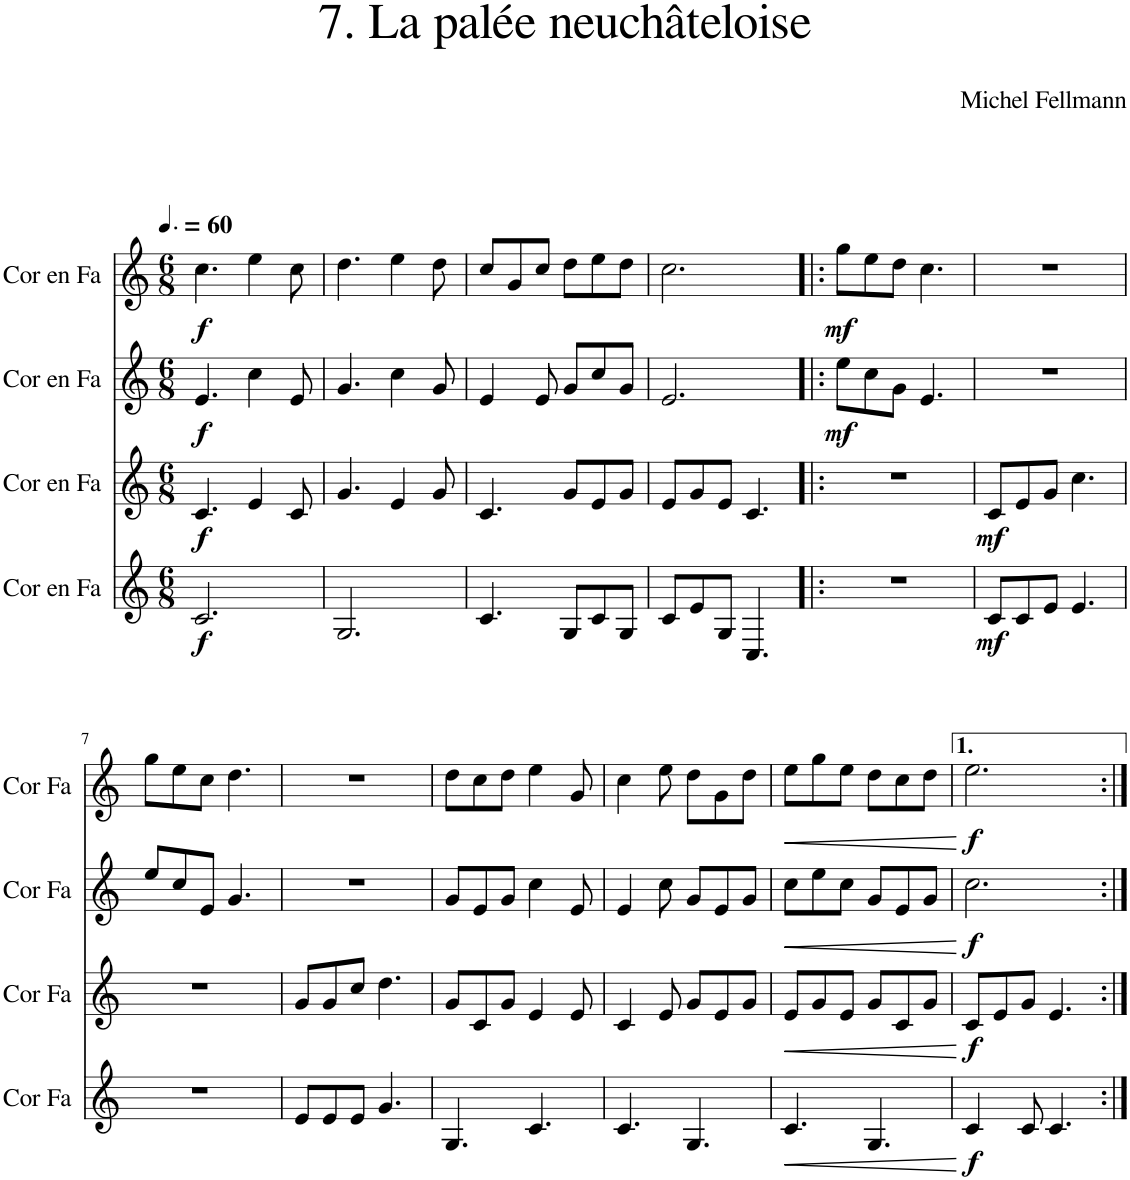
**kern	**dynam	**kern	**dynam	**kern	**dynam	**kern	**dynam
*part4	*part4	*part3	*part3	*part2	*part2	*part1	*part1
*staff4	*staff4	*staff3	*staff3	*staff2	*staff2	*staff1	*staff1
*I"Cor en Fa	*	*I"Cor en Fa	*	*I"Cor en Fa	*	*I"Cor en Fa	*
*I'Cor Fa	*	*I'Cor Fa	*	*I'Cor Fa	*	*I'Cor Fa	*
*clefG2	*	*clefG2	*	*clefG2	*	*clefG2	*
*Trd4c7	*	*Trd4c7	*	*Trd4c7	*	*Trd4c7	*
*k[]	*	*k[]	*	*k[]	*	*k[]	*
*M6/8	*	*M6/8	*	*M6/8	*	*M6/8	*
*MM90	*	*MM90	*	*MM90	*	*MM90	*
=1	=1	=1	=1	=1	=1	=1	=1
!	!LO:DY:b	!	!LO:DY:b	!	!LO:DY:b	!	!LO:DY:b
2.c/	f	4.c/	f	4.e/	f	4.cc\	f
.	.	4e/	.	4cc\	.	4ee\	.
.	.	8c/	.	8e/	.	8cc\	.
=2	=2	=2	=2	=2	=2	=2	=2
2.G/	.	4.g/	.	4.g/	.	4.dd\	.
.	.	4e/	.	4cc\	.	4ee\	.
.	.	8g/	.	8g/	.	8dd\	.
=3	=3	=3	=3	=3	=3	=3	=3
4.c/	.	4.c/	.	4e/	.	8cc/L	.
.	.	.	.	.	.	8g/	.
.	.	.	.	8e/	.	8cc/J	.
8G/L	.	8g/L	.	8g/L	.	8dd\L	.
8c/	.	8e/	.	8cc/	.	8ee\	.
8G/J	.	8g/J	.	8g/J	.	8dd\J	.
=4	=4	=4	=4	=4	=4	=4	=4
8c/L	.	8e/L	.	2.e/	.	2.cc\	.
8e/	.	8g/	.	.	.	.	.
8G/J	.	8e/J	.	.	.	.	.
4.C/	.	4.c/	.	.	.	.	.
=5!|:	=5!|:	=5!|:	=5!|:	=5!|:	=5!|:	=5!|:	=5!|:
!	!	!	!	!	!LO:DY:b	!	!LO:DY:b
2.r	.	2.r	.	8ee\L	mf	8gg\L	mf
.	.	.	.	8cc\	.	8ee\	.
.	.	.	.	8g\J	.	8dd\J	.
.	.	.	.	4.e/	.	4.cc\	.
=6	=6	=6	=6	=6	=6	=6	=6
!	!LO:DY:b	!	!LO:DY:b	!	!	!	!
8c/L	mf	8c/L	mf	2.r	.	2.r	.
8c/	.	8e/	.	.	.	.	.
8e/J	.	8g/J	.	.	.	.	.
4.e/	.	4.cc\	.	.	.	.	.
!!LO:LB:g=z
=7	=7	=7	=7	=7	=7	=7	=7
2.r	.	2.r	.	8ee/L	.	8gg\L	.
.	.	.	.	8cc/	.	8ee\	.
.	.	.	.	8e/J	.	8cc\J	.
.	.	.	.	4.g/	.	4.dd\	.
=8	=8	=8	=8	=8	=8	=8	=8
8e/L	.	8g/L	.	2.r	.	2.r	.
8e/	.	8g/	.	.	.	.	.
8e/J	.	8cc/J	.	.	.	.	.
4.g/	.	4.dd\	.	.	.	.	.
=9	=9	=9	=9	=9	=9	=9	=9
4.G/	.	8g/L	.	8g/L	.	8dd\L	.
.	.	8c/	.	8e/	.	8cc\	.
.	.	8g/J	.	8g/J	.	8dd\J	.
4.c/	.	4e/	.	4cc\	.	4ee\	.
.	.	8e/	.	8e/	.	8g/	.
=10	=10	=10	=10	=10	=10	=10	=10
4.c/	.	4c/	.	4e/	.	4cc\	.
.	.	8e/	.	8cc\	.	8ee\	.
4.G/	.	8g/L	.	8g/L	.	8dd\L	.
.	.	8e/	.	8e/	.	8g\	.
.	.	8g/J	.	8g/J	.	8dd\J	.
=11	=11	=11	=11	=11	=11	=11	=11
!	!LO:HP:b	!	!LO:HP:b	!	!LO:HP:b	!	!LO:HP:b
4.c/	<	8e/L	<	8cc\L	<	8ee\L	<
.	.	8g/	.	8ee\	.	8gg\	.
.	.	8e/J	.	8cc\J	.	8ee\J	.
4.G/	.	8g/L	.	8g/L	.	8dd\L	.
.	.	8c/	.	8e/	.	8cc\	.
.	.	8g/J	.	8g/J	.	8dd\J	.
.	[	.	[	.	[	.	[
=12	=12	=12	=12	=12	=12	=12	=12
!	!LO:DY:b	!	!LO:DY:b	!	!LO:DY:b	!	!LO:DY:b
4c/	f	8c/L	f	2.cc\	f	2.ee\	f
.	.	8e/	.	.	.	.	.
8c/	.	8g/J	.	.	.	.	.
4.c/	.	4.e/	.	.	.	.	.
=:|!	=:|!	=:|!	=:|!	=:|!	=:|!	=:|!	=:|!
*-	*-	*-	*-	*-	*-	*-	*-
